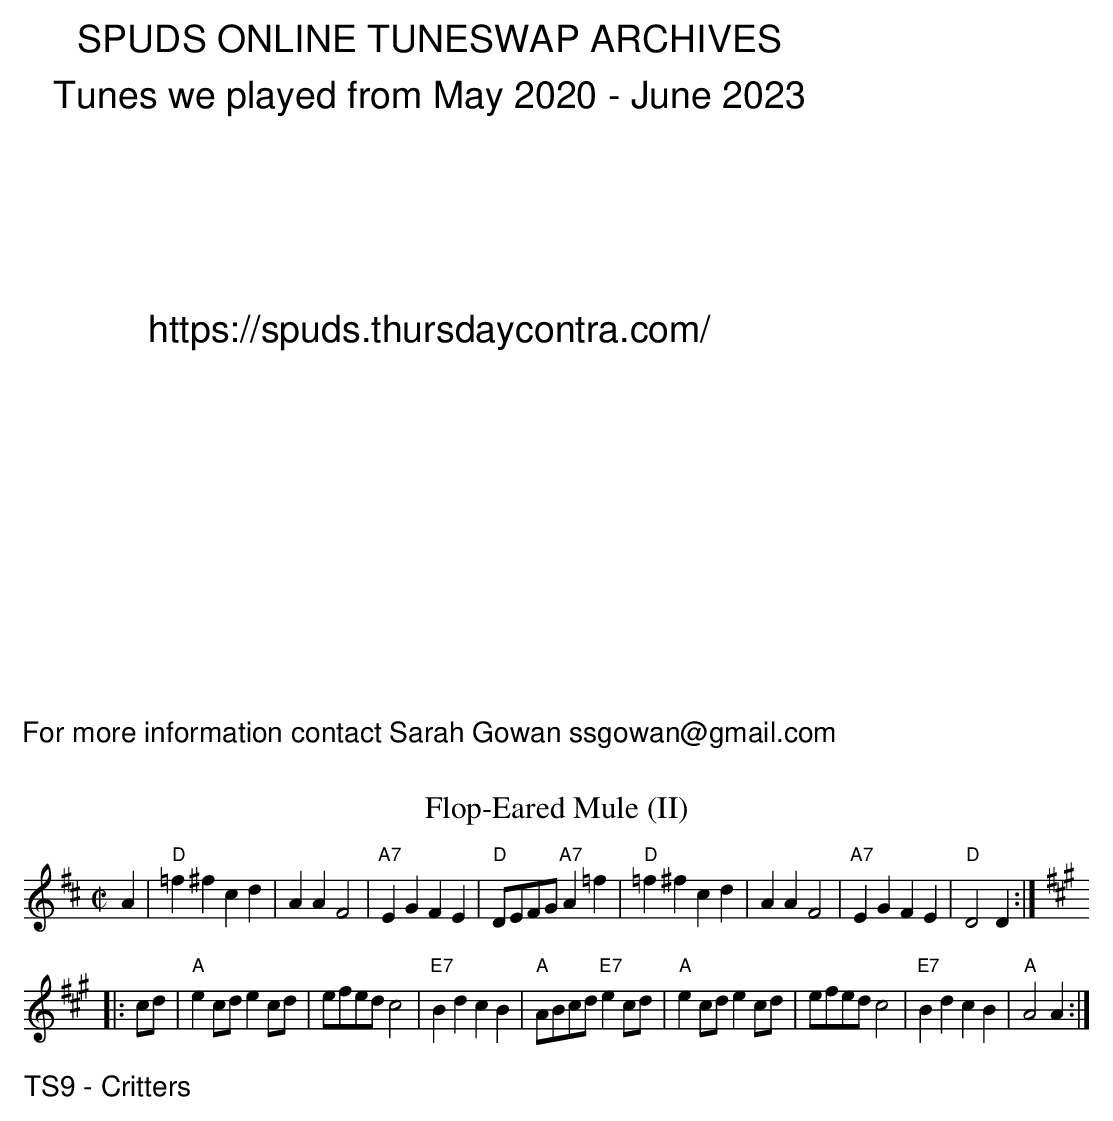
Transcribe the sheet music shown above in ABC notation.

X:1
T:Flop-Eared Mule (II)
M:C|
L:1/8
K:D
A2|"D"=f2^f2c2d2|A2A2 F4 | "A7"E2G2 F2E2 |"D"DEFG "A7"A2=f2|\
"D"=f2^f2c2d2|A2A2 F4 | "A7"E2G2 F2E2|"D"D4D2:|
K:A
|:cd|"A"e2cd e2cd |efed c4 |"E7"B2d2c2B2|"A"ABcd "E7"e2 cd|\
"A"e2cd e2cd |efed c4|"E7"B2d2c2B2|"A"A4A2:|
